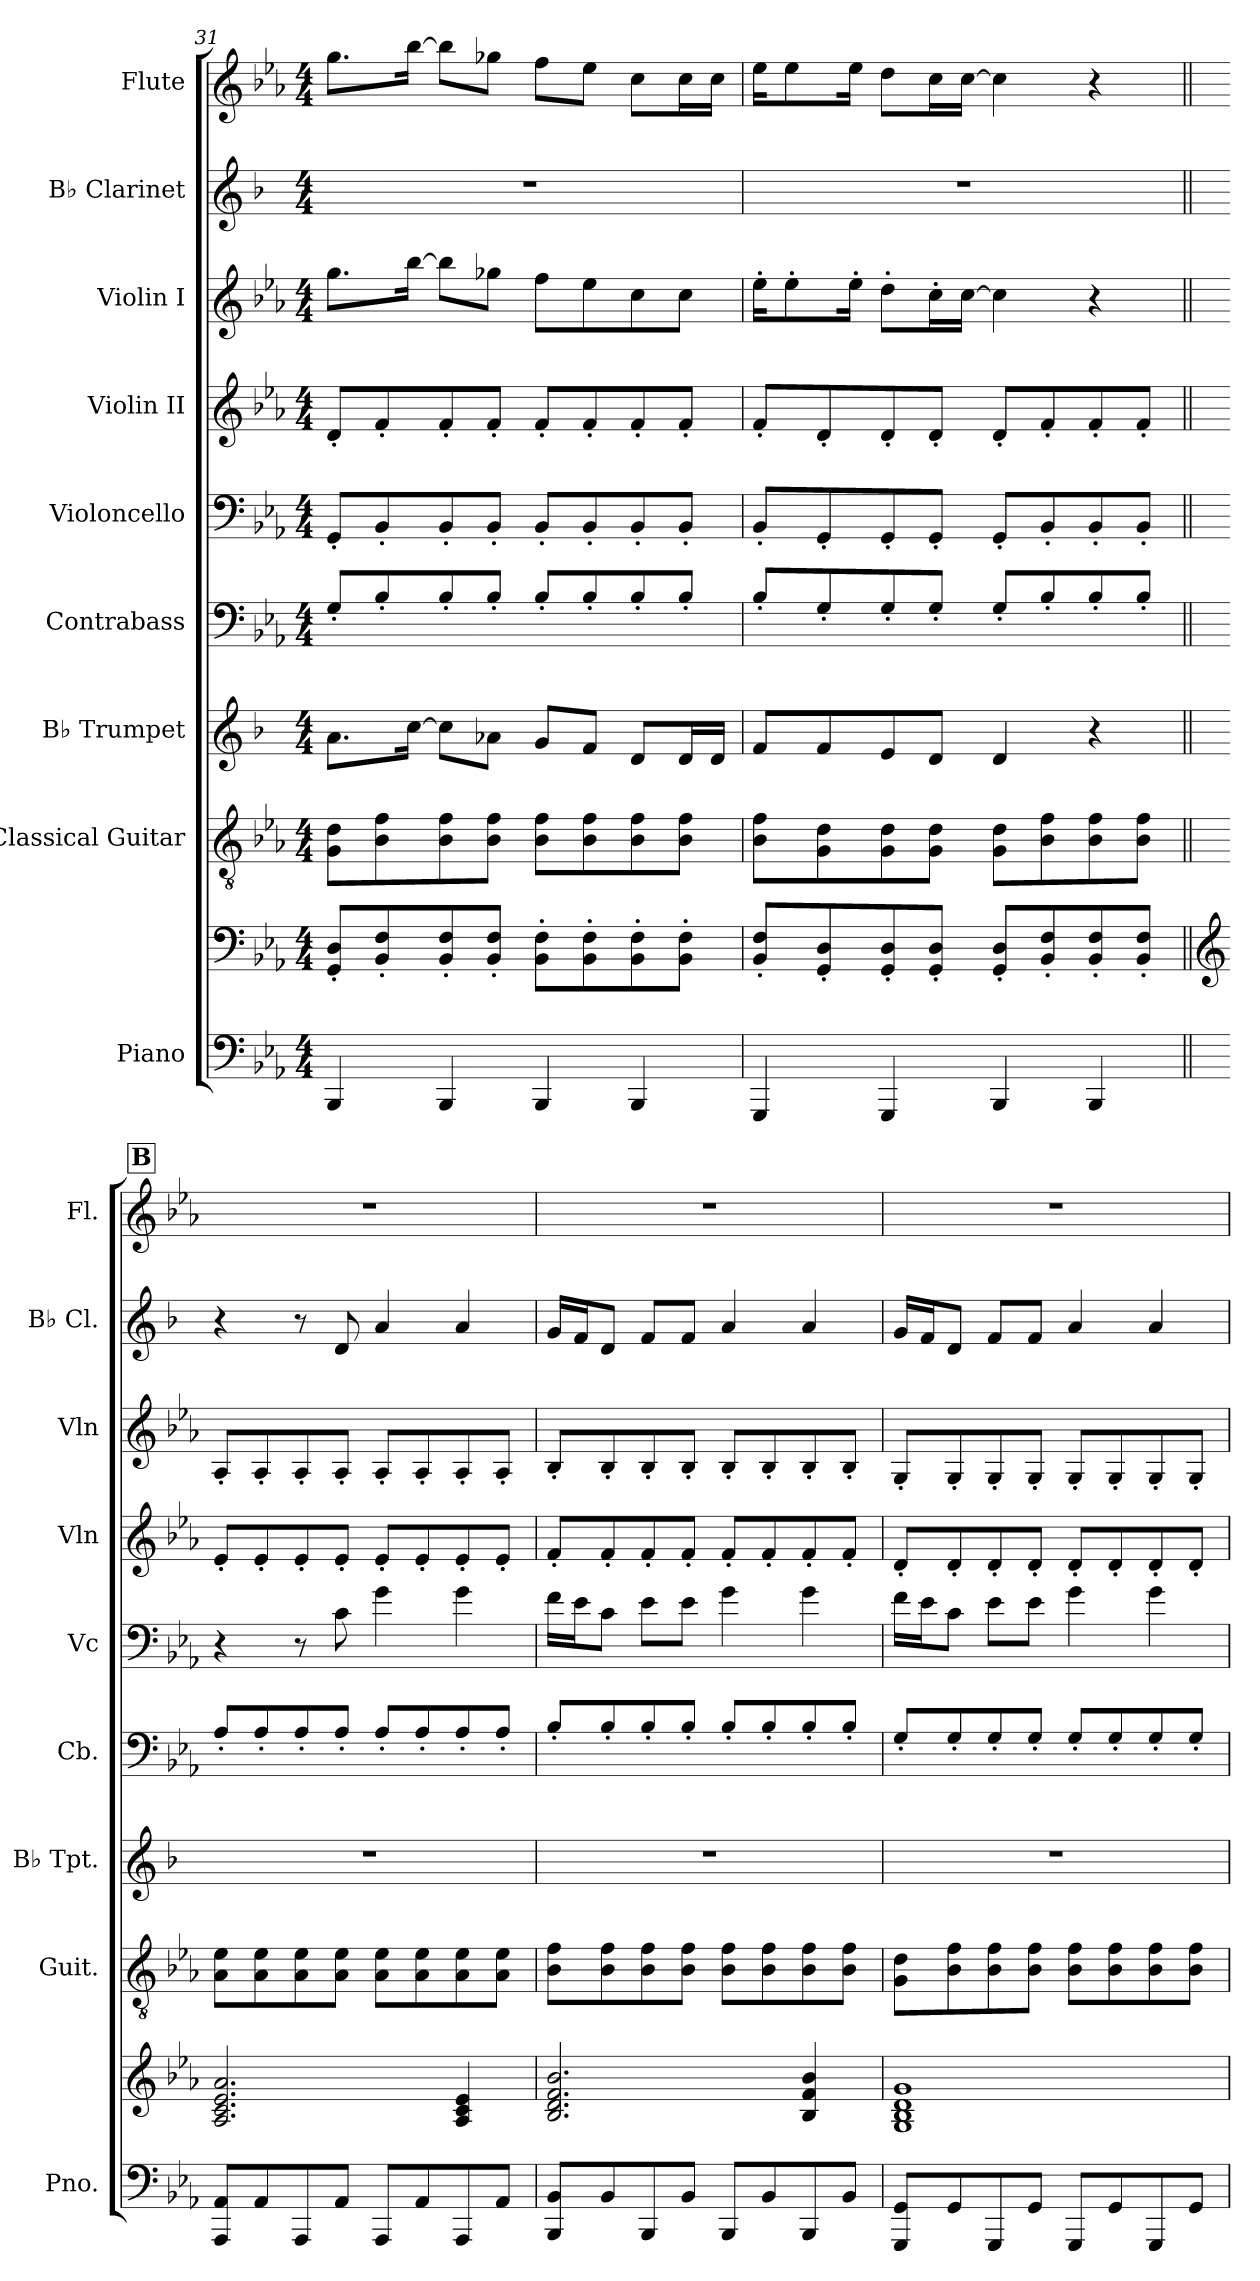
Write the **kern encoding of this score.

**kern	**kern	**kern	**kern	**kern	**kern	**kern	**kern	**kern	**kern
*part9	*part9	*part8	*part7	*part6	*part5	*part4	*part3	*part2	*part1
*staff10	*staff9	*staff8	*staff7	*staff6	*staff5	*staff4	*staff3	*staff2	*staff1
*I"Piano	*	*I"Classical Guitar	*I"B♭ Trumpet	*I"Contrabass	*I"Violoncello	*I"Violin II	*I"Violin I	*I"B♭ Clarinet	*I"Flute
*I'Pno.	*	*I'Guit.	*I'B♭ Tpt.	*I'Cb.	*I'Vc	*I'Vln	*I'Vln	*I'B♭ Cl.	*I'Fl.
!!LO:PB:g=z
*clefF4	*clefF4	*clefGv2	*clefG2	*clefF4	*clefF4	*clefG2	*clefG2	*clefG2	*clefG2
*	*	*	*ITrd1c2	*ITrd7c12	*	*	*	*ITrd1c2	*
*k[b-e-a-]	*k[b-e-a-]	*k[b-e-a-]	*k[b-e-a-]	*k[b-e-a-]	*k[b-e-a-]	*k[b-e-a-]	*k[b-e-a-]	*k[b-e-a-]	*k[b-e-a-]
*M4/4	*M4/4	*M4/4	*M4/4	*M4/4	*M4/4	*M4/4	*M4/4	*M4/4	*M4/4
=31	=31	=31	=31	=31	=31	=31	=31	=31	=31
4BBB-/	8GG/' 8D/'L	8G\ 8d\L	8.g\L	8GG'/L	8GG'/L	8d'/L	8.gg\L	1r	8.gg\L
.	8BB-/' 8F/'	8B-\ 8f\	.	8BB-'/	8BB-'/	8f'/	.	.	.
.	.	.	[16b-\Jk	.	.	.	[16bb-\Jk	.	[16bb-\Jk
4BBB-/	8BB-/' 8F/'	8B-\ 8f\	8b-\L]	8BB-'/	8BB-'/	8f'/	8bb-\L]	.	8bb-\L]
.	8BB-/' 8F/'J	8B-\ 8f\J	8g-X\J	8BB-'/J	8BB-'/J	8f'/J	8gg-X\J	.	8gg-X\J
4BBB-/	8BB-\' 8F\'L	8B-\ 8f\L	8f/L	8BB-'/L	8BB-'/L	8f'/L	8ff\L	.	8ff\L
.	8BB-\' 8F\'	8B-\ 8f\	8e-/J	8BB-'/	8BB-'/	8f'/	8ee-\	.	8ee-\J
4BBB-/	8BB-\' 8F\'	8B-\ 8f\	8c/L	8BB-'/	8BB-'/	8f'/	8cc\	.	8cc\L
.	8BB-\' 8F\'J	8B-\ 8f\J	16c/L	8BB-'/J	8BB-'/J	8f'/J	8cc\J	.	16cc\L
.	.	.	16c/JJ	.	.	.	.	.	16cc\JJ
=32	=32	=32	=32	=32	=32	=32	=32	=32	=32
4GGG/	8BB-/' 8F/'L	8B-\ 8f\L	8e-/L	8BB-'/L	8BB-'/L	8f'/L	16ee-'\KL	1r	16ee-\KL
.	.	.	.	.	.	.	8ee-'\	.	8ee-\
.	8GG/' 8D/'	8G\ 8d\	8e-/	8GG'/	8GG'/	8d'/	.	.	.
.	.	.	.	.	.	.	16ee-'\Jk	.	16ee-\Jk
4GGG/	8GG/' 8D/'	8G\ 8d\	8d/	8GG'/	8GG'/	8d'/	8dd'\L	.	8dd\L
.	8GG/' 8D/'J	8G\ 8d\J	8c/J	8GG'/J	8GG'/J	8d'/J	16cc'\L	.	16cc\L
.	.	.	.	.	.	.	[16cc\JJ	.	[16cc\JJ
4BBB-/	8GG/' 8D/'L	8G\ 8d\L	4c/	8GG'/L	8GG'/L	8d'/L	4cc\]	.	4cc\]
.	8BB-/' 8F/'	8B-\ 8f\	.	8BB-'/	8BB-'/	8f'/	.	.	.
4BBB-/	8BB-/' 8F/'	8B-\ 8f\	4r	8BB-'/	8BB-'/	8f'/	4r	.	4r
.	8BB-/' 8F/'J	8B-\ 8f\J	.	8BB-'/J	8BB-'/J	8f'/J	.	.	.
!!LO:REH:place=s1:a:B:fs=14:t=B
=33||	=33||	=33||	=33||	=33||	=33||	=33||	=33||	=33||	=33||
*	*clefG2	*	*	*	*	*	*	*	*
8AAA-/ 8AA-/L	2.A-/ 2.c/ 2.e-/ 2.a-/	8A-\ 8e-\L	1r	8AA-'/L	4r	8e-'/L	8A-'/L	4r	1r
8AA-/	.	8A-\ 8e-\	.	8AA-'/	.	8e-'/	8A-'/	.	.
8AAA-/	.	8A-\ 8e-\	.	8AA-'/	8r	8e-'/	8A-'/	8r	.
8AA-/J	.	8A-\ 8e-\J	.	8AA-'/J	8c\	8e-'/J	8A-'/J	8c/	.
8AAA-/L	.	8A-\ 8e-\L	.	8AA-'/L	4g\	8e-'/L	8A-'/L	4g/	.
8AA-/	.	8A-\ 8e-\	.	8AA-'/	.	8e-'/	8A-'/	.	.
8AAA-/	4A-/ 4c/ 4e-/	8A-\ 8e-\	.	8AA-'/	4g\	8e-'/	8A-'/	4g/	.
8AA-/J	.	8A-\ 8e-\J	.	8AA-'/J	.	8e-'/J	8A-'/J	.	.
=34	=34	=34	=34	=34	=34	=34	=34	=34	=34
8BBB-/ 8BB-/L	2.B-/ 2.d/ 2.f/ 2.b-/	8B-\ 8f\L	1r	8BB-'/L	16f\LL	8f'/L	8B-'/L	16f/LL	1r
.	.	.	.	.	16e-\J	.	.	16e-/J	.
8BB-/	.	8B-\ 8f\	.	8BB-'/	8c\J	8f'/	8B-'/	8c/J	.
8BBB-/	.	8B-\ 8f\	.	8BB-'/	8e-\L	8f'/	8B-'/	8e-/L	.
8BB-/J	.	8B-\ 8f\J	.	8BB-'/J	8e-\J	8f'/J	8B-'/J	8e-/J	.
8BBB-/L	.	8B-\ 8f\L	.	8BB-'/L	4g\	8f'/L	8B-'/L	4g/	.
8BB-/	.	8B-\ 8f\	.	8BB-'/	.	8f'/	8B-'/	.	.
8BBB-/	4B-/ 4f/ 4b-/	8B-\ 8f\	.	8BB-'/	4g\	8f'/	8B-'/	4g/	.
8BB-/J	.	8B-\ 8f\J	.	8BB-'/J	.	8f'/J	8B-'/J	.	.
!!LO:PB:g=z
=35	=35	=35	=35	=35	=35	=35	=35	=35	=35
8GGG/ 8GG/L	1G 1B- 1d 1g	8G\ 8d\L	1r	8GG'/L	16f\LL	8d'/L	8G'/L	16f/LL	1r
.	.	.	.	.	16e-\J	.	.	16e-/J	.
8GG/	.	8B-\ 8f\	.	8GG'/	8c\J	8d'/	8G'/	8c/J	.
8GGG/	.	8B-\ 8f\	.	8GG'/	8e-\L	8d'/	8G'/	8e-/L	.
8GG/J	.	8B-\ 8f\J	.	8GG'/J	8e-\J	8d'/J	8G'/J	8e-/J	.
8GGG/L	.	8B-\ 8f\L	.	8GG'/L	4g\	8d'/L	8G'/L	4g/	.
8GG/	.	8B-\ 8f\	.	8GG'/	.	8d'/	8G'/	.	.
8GGG/	.	8B-\ 8f\	.	8GG'/	4g\	8d'/	8G'/	4g/	.
8GG/J	.	8B-\ 8f\J	.	8GG'/J	.	8d'/J	8G'/J	.	.
=	=	=	=	=	=	=	=	=	=
*-	*-	*-	*-	*-	*-	*-	*-	*-	*-
